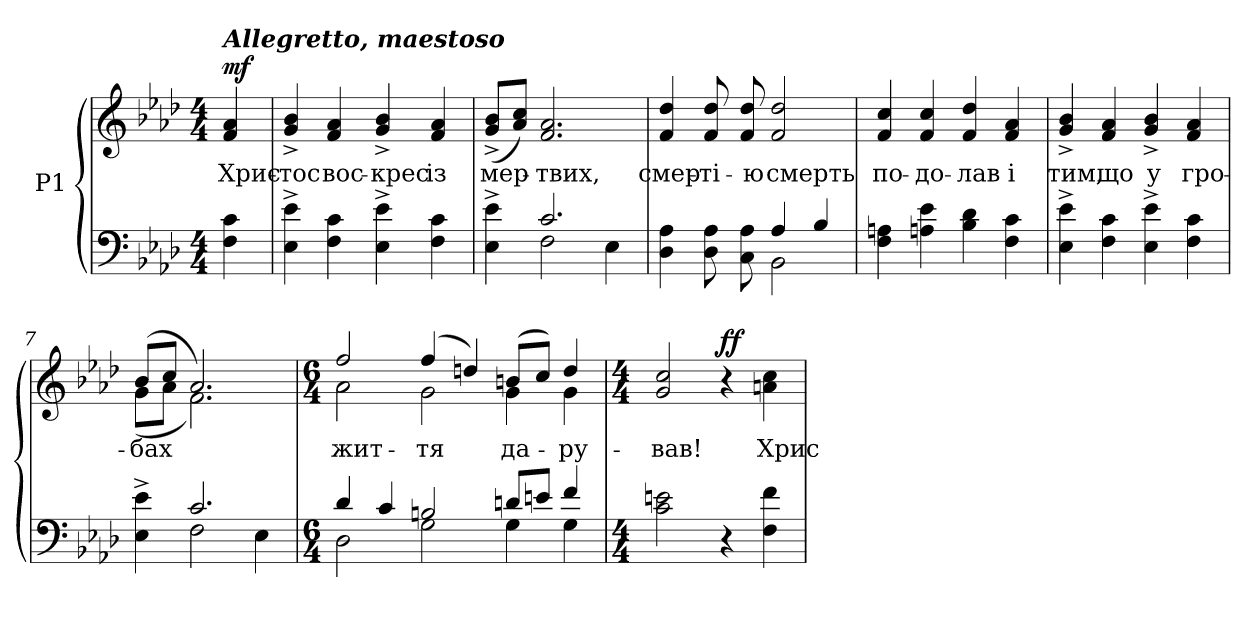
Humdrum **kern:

**kern	**kern	**text	**dynam
*part1	*part1	*part1	*part1
*staff2	*staff1	*staff1	*staff1/2
*I"P1	*	*	*
!!LO:PB:g=z
*clefF4	*clefG2	*	*
*k[b-e-a-d-]	*k[b-e-a-d-]	*	*
*A-:	*A-:	*	*
*M4/4	*M4/4	*	*
*MM100	*MM100	*	*
=1	=1	=1	=1
!	!LO:TX:a:Bi:t=Allegretto, maestoso	!	!
!	!	!LO:LY:b:color=#000000	!
4Fi\ 4ci	4fi/ 4a-i	Хрис-	mf
=2	=2	=2	=2
!	!	!LO:LY:b:color=#000000	!
4E-i\^ 4e-i^	4gi/^ 4b-i^	-тос	.
!	!	!LO:LY:b:color=#000000	!
4Fi\ 4ci	4fi/ 4a-i	вос-	.
!	!	!LO:LY:b:color=#000000	!
4E-i\^ 4e-i^	4gi/^ 4b-i^	-крес	.
!	!	!LO:LY:b:color=#000000	!
4Fi\ 4ci	4fi/ 4a-i	із	.
=3	=3	=3	=3
*^	*	*	*
!	!	!	!LO:LY:b:color=#000000	!
4E-i\^ 4e-i^	4ryy	(8gi/^ 8b-i^L	мер-	.
.	.	8a-i/ 8cciJ)	.	.
!	!	!	!LO:LY:b:color=#000000	!
2.ci/	2Fi\	2.fi/ 2.a-i	-твих,	.
.	4E-i\	.	.	.
=4	=4	=4	=4	=4
!	!	!	!LO:LY:b:color=#000000	!
4D-i\ 4A-i	2ryy	4fi/ 4dd-i	смер-	.
!	!	!	!LO:LY:b:color=#000000	!
8D-i\ 8A-i	.	8fi/ 8dd-i	-ті-	.
!	!	!	!LO:LY:b:color=#000000	!
8Ci\ 8A-i	.	8fi/ 8dd-i	-ю	.
!	!	!	!LO:LY:b:color=#000000	!
4A-i/	2BB-i\	2fi/ 2dd-i	смерть	.
4B-i/	.	.	.	.
*v	*v	*	*	*
=5	=5	=5	=5
!	!	!LO:LY:b:color=#000000	!
4Fi\ 4Ani	4fi/ 4cci	по-	.
!	!	!LO:LY:b:color=#000000	!
4Ani\ 4e-i	4fi/ 4cci	-до-	.
!	!	!LO:LY:b:color=#000000	!
4B-i\ 4d-i	4fi/ 4dd-i	-лав	.
!	!	!LO:LY:b:color=#000000	!
4Fi\ 4ci	4fi/ 4a-i	і	.
!!LO:LB:g=z
=6	=6	=6	=6
!	!	!LO:LY:b:color=#000000	!
4E-i\^ 4e-i^	4gi/^ 4b-i^	тим,	.
!	!	!LO:LY:b:color=#000000	!
4Fi\ 4ci	4fi/ 4a-i	що	.
!	!	!LO:LY:b:color=#000000	!
4E-i\^ 4e-i^	4gi/^ 4b-i^	у	.
!	!	!LO:LY:b:color=#000000	!
4Fi\ 4ci	4fi/ 4a-i	гро-	.
=7	=7	=7	=7
*^	*	*	*
!	!	!	!LO:LY:b:color=#000000	!
*	*	*^	*	*
4E-i\^ 4e-i^	4ryy	(8b-i/L	(8gi\L	-бах	.
.	.	8cci/J	8a-i\J	.	.
2.ci/	2Fi\	2.a-i/)	2.fi\)	.	.
.	4E-i\	.	.	.	.
=8	=8	=8	=8	=8	=8
*M6/4	*	*M6/4	*	*	*
!	!	!	!	!LO:LY:b:color=#000000	!
4d-i/	2D-i\	2ffi/	2a-i\	жит-	.
4ci/	.	.	.	.	.
!	!	!	!	!LO:LY:b:color=#000000	!
2Bni/	2Gi\	(4ffi/	2gi\	-тя	.
.	.	4ddni/)	.	.	.
!	!	!	!	!LO:LY:b:color=#000000	!
8dni/L	4Gi\	(8bni/L	4gi\	да-	.
8eni/J	.	8cci/J)	.	.	.
!	!	!	!	!LO:LY:b:color=#000000	!
4fi/	4Gi\	4ddi/	4gi\	-ру-	.
*v	*v	*	*	*	*
*	*v	*v	*	*
=9	=9	=9	=9
*M4/4	*M4/4	*	*
*^	*^	*	*
!	!	!	!	!LO:LY:b:color=#000000	!
*v	*v	*	*	*	*
*	*v	*v	*	*
2ci\ 2eni	2gi/ 2cci	-вав!	.
4r	4r	.	f f
!	!	!LO:LY:b:color=#000000	!
4Fi\ 4fi	4ani\ 4cci	Хрис-	.
=	=	=	=
*-	*-	*-	*-
